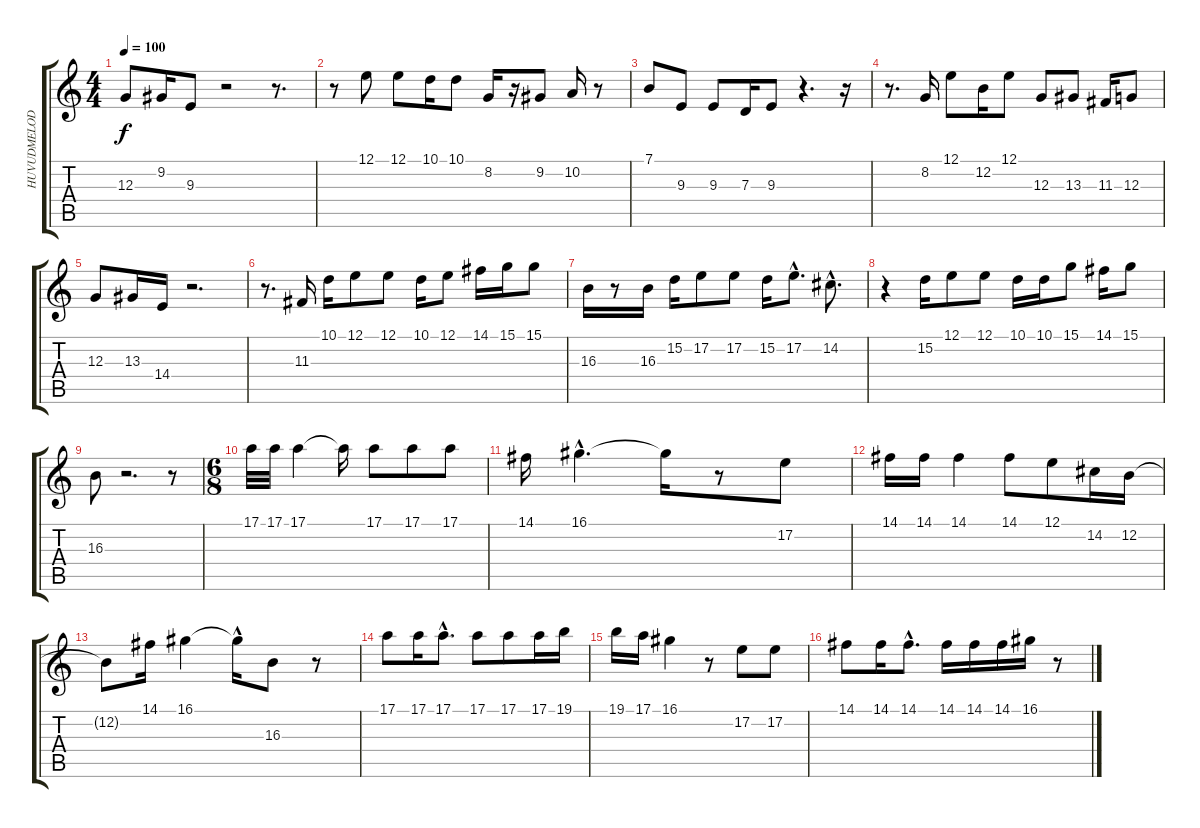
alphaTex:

\track ("HUVUDMELOD" "HUVUDMELOD") {instrument altosax}
\staff {score tabs}
\tuning (E4 B3 G3 D3 A2 E2) {hide}
\ts (4 4)
\tempo 100
\clef g2
\ks c
12.3.8{dy f} 9.2.16 9.3.8 r.2 r.8{d} |
r.8 12.1.8 12.1.8 10.1.16 10.1.8 8.2.16 r.16 9.2.8 10.2.16 r.8 |
7.1.8 9.3.8 9.3.8 7.3.16 9.3.8 r.4{d} r.16 |
r.8{d} 8.2.16 12.1.8 12.2.16 12.1.8 12.3.8 13.3.8 11.3.16 12.3.8 |
12.3.8 13.3.16 14.4.16 r.2{d} |
r.8{d} 11.3.16 10.1.16 12.1.8 12.1.8 10.1.16 12.1.8 14.1.16 15.1.16 15.1.8 |
16.3.16 r.8 16.3.16 15.2.16 17.2.8 17.2.8 15.2.16 17.2{hac}.8{d} 14.2{hac}.8{d} |
r.4 15.2.16 12.1.8 12.1.8 10.1.16 10.1.16 15.1.8 14.1.16 15.1.8 |
16.3.8 r.2{d} r.8 |
\ts (6 8)
17.1.32 17.1.32 17.1.4 17.1{t}.16 17.1.8 17.1.8 17.1.8 |
14.1.16 16.1{hac}.4{d} 16.1{t}.16 r.8 17.2.8 |
14.1.16 14.1.16 14.1.4 14.1.8 12.1.8 14.2.16 12.2.16 |
12.2{t}.8 14.1.16 16.1.4 16.1{hac t}.16 16.3.8 r.8 |
17.1.8 17.1.16 17.1{hac}.8{d} 17.1.8 17.1.8 17.1.16 19.1.16 |
19.1.16 17.1.16 16.1.4 r.8 17.2.8 17.2.8 |
14.1.8 14.1.16 14.1{hac}.8{d} 14.1.16 14.1.16 14.1.16 16.1.16 r.8
